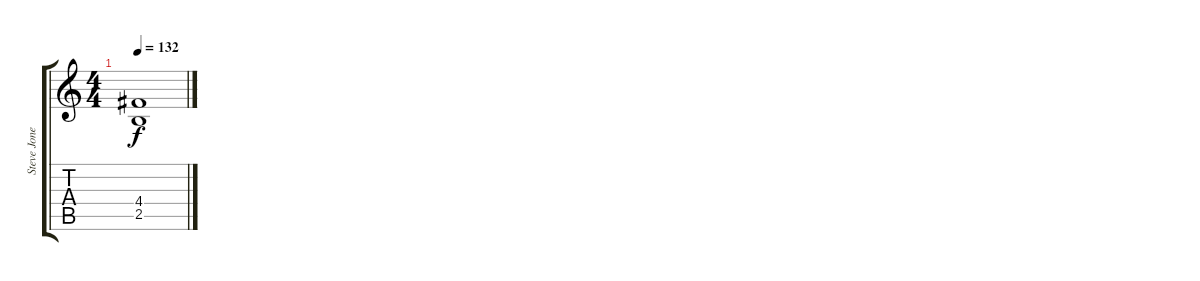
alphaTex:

\track ("Steve Jones" "Steve Jone") {instrument distortionguitar}
\staff {score tabs}
\tuning (E4 B3 G3 D3 A2 E2) {hide}
\ts (4 4)
\tempo 132
\clef g2
\ks c
(4.4{t} 2.5{t}).1{dy f}
